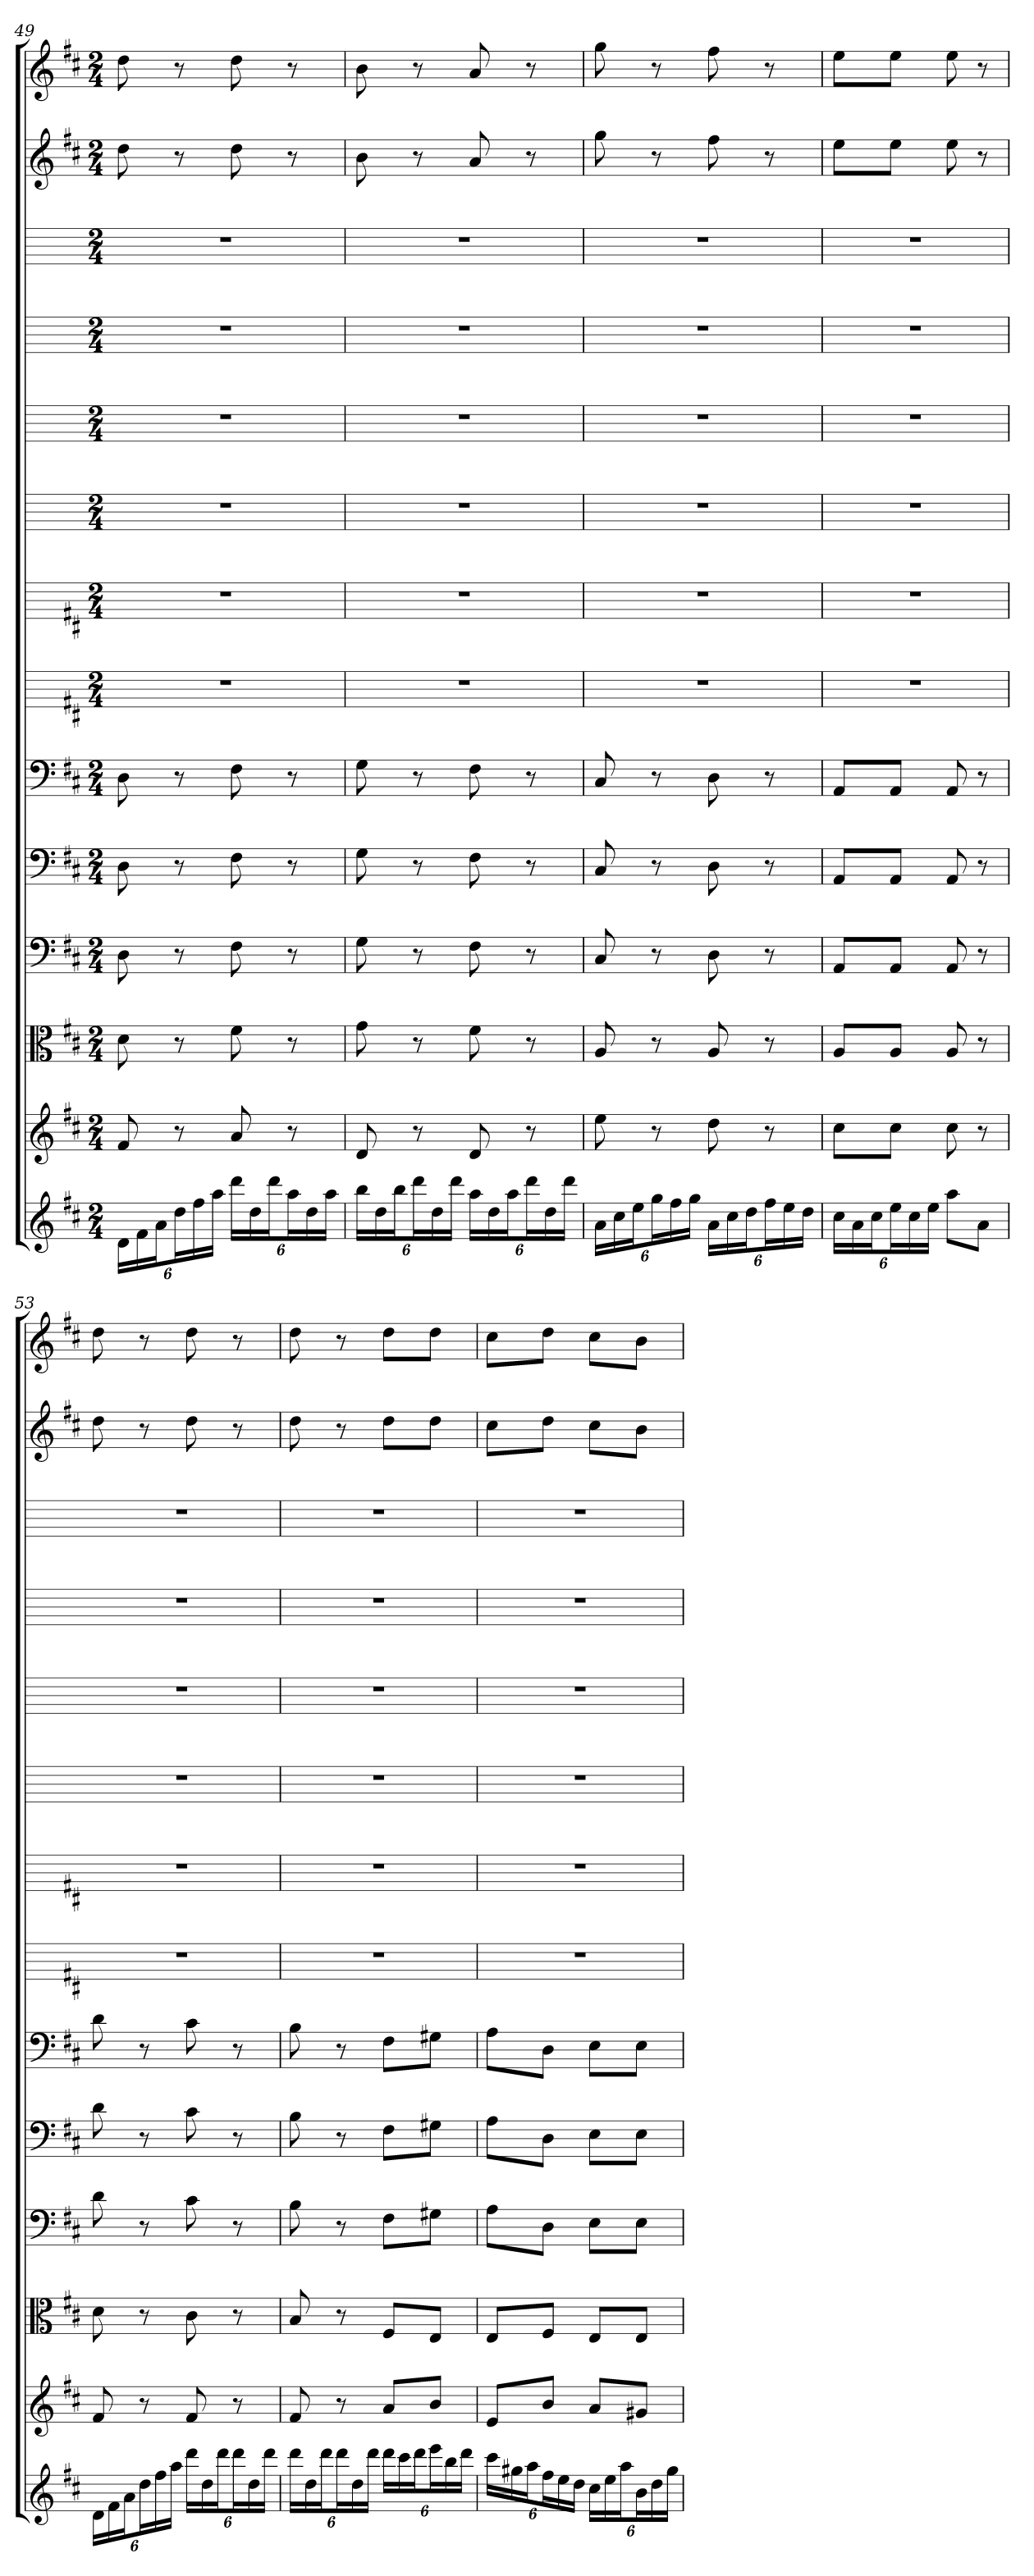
**kern	**kern	**kern	**kern	**kern	**kern	**kern	**kern	**kern	**kern	**kern	**kern	**kern	**kern
*part14	*part13	*part12	*part11	*part10	*part9	*part8	*part7	*part6	*part5	*part4	*part3	*part2	*part1
*staff14	*staff13	*staff12	*staff11	*staff10	*staff9	*staff8	*staff7	*staff6	*staff5	*staff4	*staff3	*staff2	*staff1
*	*	*clefC3	*clefF4	*clefF4	*clefF4	*	*	*	*	*	*	*	*
*k[f#c#]	*k[f#c#]	*k[f#c#]	*k[f#c#]	*k[f#c#]	*k[f#c#]	*k[f#c#]	*k[f#c#]	*k[]	*k[]	*k[]	*k[]	*k[f#c#]	*k[f#c#]
*D:	*D:	*D:	*D:	*D:	*D:	*D:	*D:	*	*	*	*	*D:	*D:
*M2/4	*M2/4	*M2/4	*M2/4	*M2/4	*M2/4	*M2/4	*M2/4	*M2/4	*M2/4	*M2/4	*M2/4	*M2/4	*M2/4
=49	=49	=49	=49	=49	=49	=49	=49	=49	=49	=49	=49	=49	=49
24dLL	8f#	8d	8D	8D	8D	2r	2r	2r	2r	2r	2r	8dd	8dd
24f#	.	.	.	.	.	.	.	.	.	.	.	.	.
24aJ	.	.	.	.	.	.	.	.	.	.	.	.	.
24ddL	8r	8r	8r	8r	8r	.	.	.	.	.	.	8r	8r
24ff#	.	.	.	.	.	.	.	.	.	.	.	.	.
24aaJJ	.	.	.	.	.	.	.	.	.	.	.	.	.
24dddLL	8a	8f#	8F#	8F#	8F#	.	.	.	.	.	.	8dd	8dd
24dd	.	.	.	.	.	.	.	.	.	.	.	.	.
24dddJ	.	.	.	.	.	.	.	.	.	.	.	.	.
24aaL	8r	8r	8r	8r	8r	.	.	.	.	.	.	8r	8r
24dd	.	.	.	.	.	.	.	.	.	.	.	.	.
24aaJJ	.	.	.	.	.	.	.	.	.	.	.	.	.
=50	=50	=50	=50	=50	=50	=50	=50	=50	=50	=50	=50	=50	=50
24bbLL	8d	8g	8G	8G	8G	2r	2r	2r	2r	2r	2r	8b	8b
24dd	.	.	.	.	.	.	.	.	.	.	.	.	.
24bbJ	.	.	.	.	.	.	.	.	.	.	.	.	.
24dddL	8r	8r	8r	8r	8r	.	.	.	.	.	.	8r	8r
24dd	.	.	.	.	.	.	.	.	.	.	.	.	.
24dddJJ	.	.	.	.	.	.	.	.	.	.	.	.	.
24aaLL	8d	8f#	8F#	8F#	8F#	.	.	.	.	.	.	8a	8a
24dd	.	.	.	.	.	.	.	.	.	.	.	.	.
24aaJ	.	.	.	.	.	.	.	.	.	.	.	.	.
24dddL	8r	8r	8r	8r	8r	.	.	.	.	.	.	8r	8r
24dd	.	.	.	.	.	.	.	.	.	.	.	.	.
24dddJJ	.	.	.	.	.	.	.	.	.	.	.	.	.
=51	=51	=51	=51	=51	=51	=51	=51	=51	=51	=51	=51	=51	=51
24aLL	8ee	8A	8C#	8C#	8C#	2r	2r	2r	2r	2r	2r	8gg	8gg
24cc#	.	.	.	.	.	.	.	.	.	.	.	.	.
24eeJ	.	.	.	.	.	.	.	.	.	.	.	.	.
24ggL	8r	8r	8r	8r	8r	.	.	.	.	.	.	8r	8r
24ff#	.	.	.	.	.	.	.	.	.	.	.	.	.
24ggJJ	.	.	.	.	.	.	.	.	.	.	.	.	.
24aLL	8dd	8A	8D	8D	8D	.	.	.	.	.	.	8ff#	8ff#
24cc#	.	.	.	.	.	.	.	.	.	.	.	.	.
24ddJ	.	.	.	.	.	.	.	.	.	.	.	.	.
24ff#L	8r	8r	8r	8r	8r	.	.	.	.	.	.	8r	8r
24ee	.	.	.	.	.	.	.	.	.	.	.	.	.
24ddJJ	.	.	.	.	.	.	.	.	.	.	.	.	.
=52	=52	=52	=52	=52	=52	=52	=52	=52	=52	=52	=52	=52	=52
24cc#LL	8cc#L	8A/L	8AA/L	8AA/L	8AA/L	2r	2r	2r	2r	2r	2r	8eeL	8eeL
24a	.	.	.	.	.	.	.	.	.	.	.	.	.
24cc#J	.	.	.	.	.	.	.	.	.	.	.	.	.
24eeL	8cc#J	8A/J	8AA/J	8AA/J	8AA/J	.	.	.	.	.	.	8eeJ	8eeJ
24cc#	.	.	.	.	.	.	.	.	.	.	.	.	.
24eeJJ	.	.	.	.	.	.	.	.	.	.	.	.	.
8aaL	8cc#	8A	8AA	8AA	8AA	.	.	.	.	.	.	8ee	8ee
8aJ	8r	8r	8r	8r	8r	.	.	.	.	.	.	8r	8r
=53	=53	=53	=53	=53	=53	=53	=53	=53	=53	=53	=53	=53	=53
24dLL	8f#	8d	8d	8d	8d	2r	2r	2r	2r	2r	2r	8dd	8dd
24f#	.	.	.	.	.	.	.	.	.	.	.	.	.
24aJ	.	.	.	.	.	.	.	.	.	.	.	.	.
24ddL	8r	8r	8r	8r	8r	.	.	.	.	.	.	8r	8r
24ff#	.	.	.	.	.	.	.	.	.	.	.	.	.
24aaJJ	.	.	.	.	.	.	.	.	.	.	.	.	.
24dddLL	8f#	8c#	8c#	8c#	8c#	.	.	.	.	.	.	8dd	8dd
24dd	.	.	.	.	.	.	.	.	.	.	.	.	.
24dddJ	.	.	.	.	.	.	.	.	.	.	.	.	.
24dddL	8r	8r	8r	8r	8r	.	.	.	.	.	.	8r	8r
24dd	.	.	.	.	.	.	.	.	.	.	.	.	.
24dddJJ	.	.	.	.	.	.	.	.	.	.	.	.	.
=54	=54	=54	=54	=54	=54	=54	=54	=54	=54	=54	=54	=54	=54
24dddLL	8f#	8B	8B	8B	8B	2r	2r	2r	2r	2r	2r	8dd	8dd
24dd	.	.	.	.	.	.	.	.	.	.	.	.	.
24dddJ	.	.	.	.	.	.	.	.	.	.	.	.	.
24dddL	8r	8r	8r	8r	8r	.	.	.	.	.	.	8r	8r
24dd	.	.	.	.	.	.	.	.	.	.	.	.	.
24dddJJ	.	.	.	.	.	.	.	.	.	.	.	.	.
24dddLL	8aL	8F#/L	8F#\L	8F#\L	8F#\L	.	.	.	.	.	.	8ddL	8ddL
24ccc#	.	.	.	.	.	.	.	.	.	.	.	.	.
24dddJ	.	.	.	.	.	.	.	.	.	.	.	.	.
24eeeL	8bJ	8E/J	8G#X\J	8G#X\J	8G#X\J	.	.	.	.	.	.	8ddJ	8ddJ
24bb	.	.	.	.	.	.	.	.	.	.	.	.	.
24dddJJ	.	.	.	.	.	.	.	.	.	.	.	.	.
=55	=55	=55	=55	=55	=55	=55	=55	=55	=55	=55	=55	=55	=55
24ccc#LL	8eL	8E/L	8A\L	8A\L	8A\L	2r	2r	2r	2r	2r	2r	8cc#L	8cc#L
24gg#X	.	.	.	.	.	.	.	.	.	.	.	.	.
24aaJ	.	.	.	.	.	.	.	.	.	.	.	.	.
24ff#L	8bJ	8F#/J	8D\J	8D\J	8D\J	.	.	.	.	.	.	8ddJ	8ddJ
24ee	.	.	.	.	.	.	.	.	.	.	.	.	.
24ddJJ	.	.	.	.	.	.	.	.	.	.	.	.	.
24cc#LL	8aL	8E/L	8E\L	8E\L	8E\L	.	.	.	.	.	.	8cc#L	8cc#L
24ee	.	.	.	.	.	.	.	.	.	.	.	.	.
24aaJ	.	.	.	.	.	.	.	.	.	.	.	.	.
24bL	8g#XJ	8E/J	8E\J	8E\J	8E\J	.	.	.	.	.	.	8bJ	8bJ
24dd	.	.	.	.	.	.	.	.	.	.	.	.	.
24gg#JJ	.	.	.	.	.	.	.	.	.	.	.	.	.
=	=	=	=	=	=	=	=	=	=	=	=	=	=
*-	*-	*-	*-	*-	*-	*-	*-	*-	*-	*-	*-	*-	*-
